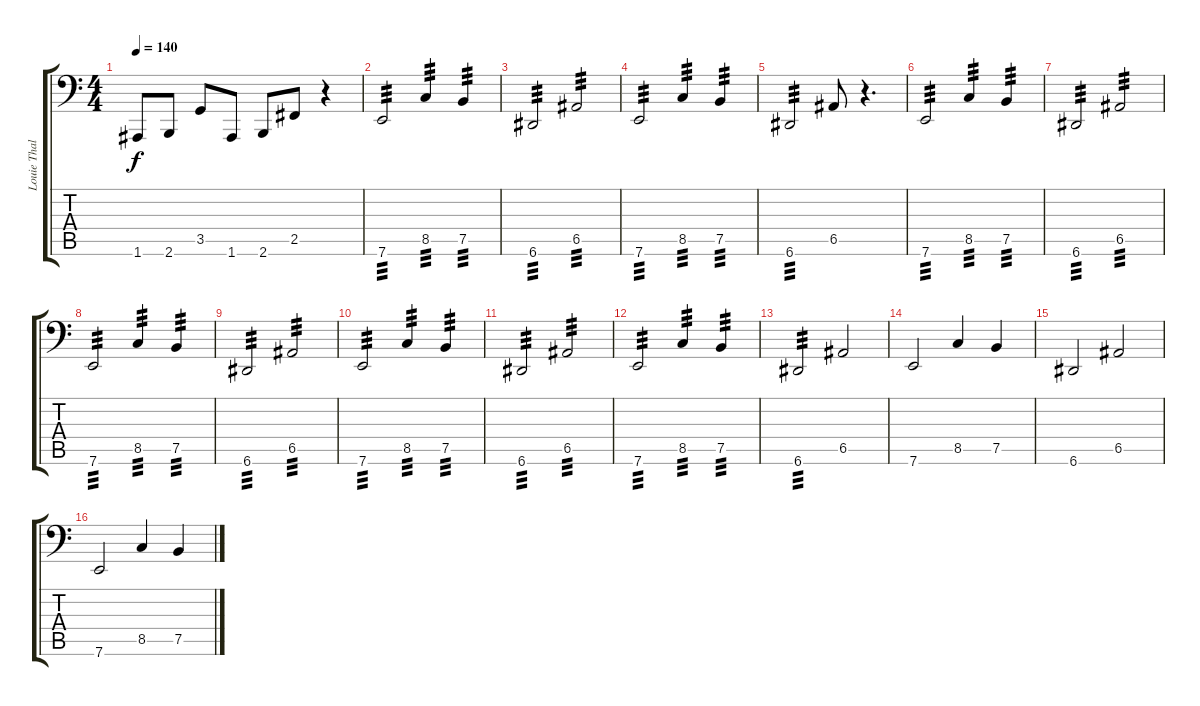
\track ("Louie Thal" "Louie Thal") {instrument electricbasspick}
\staff {score tabs}
\tuning (C3 G2 D2 A1 E1 A0) {hide}
\ts (4 4)
\tempo 140
\clef f4
\ks c
1.6.8{dy f} 2.6.8 3.5.8 1.6.8 2.6.8 2.5.8 r.4 |
7.6.2{tp 3} 8.5.4{tp 3} 7.5.4{tp 3} |
6.6.2{tp 3} 6.5.2{tp 3} |
7.6.2{tp 3} 8.5.4{tp 3} 7.5.4{tp 3} |
6.6.2{tp 3} 6.5.8 r.4{d} |
7.6.2{tp 3} 8.5.4{tp 3} 7.5.4{tp 3} |
6.6.2{tp 3} 6.5.2{tp 3} |
7.6.2{tp 3} 8.5.4{tp 3} 7.5.4{tp 3} |
6.6.2{tp 3} 6.5.2{tp 3} |
7.6.2{tp 3} 8.5.4{tp 3} 7.5.4{tp 3} |
6.6.2{tp 3} 6.5.2{tp 3} |
7.6.2{tp 3} 8.5.4{tp 3} 7.5.4{tp 3} |
6.6.2{tp 3} 6.5.2 |
7.6.2 8.5.4 7.5.4 |
6.6.2 6.5.2 |
7.6.2 8.5.4 7.5.4
